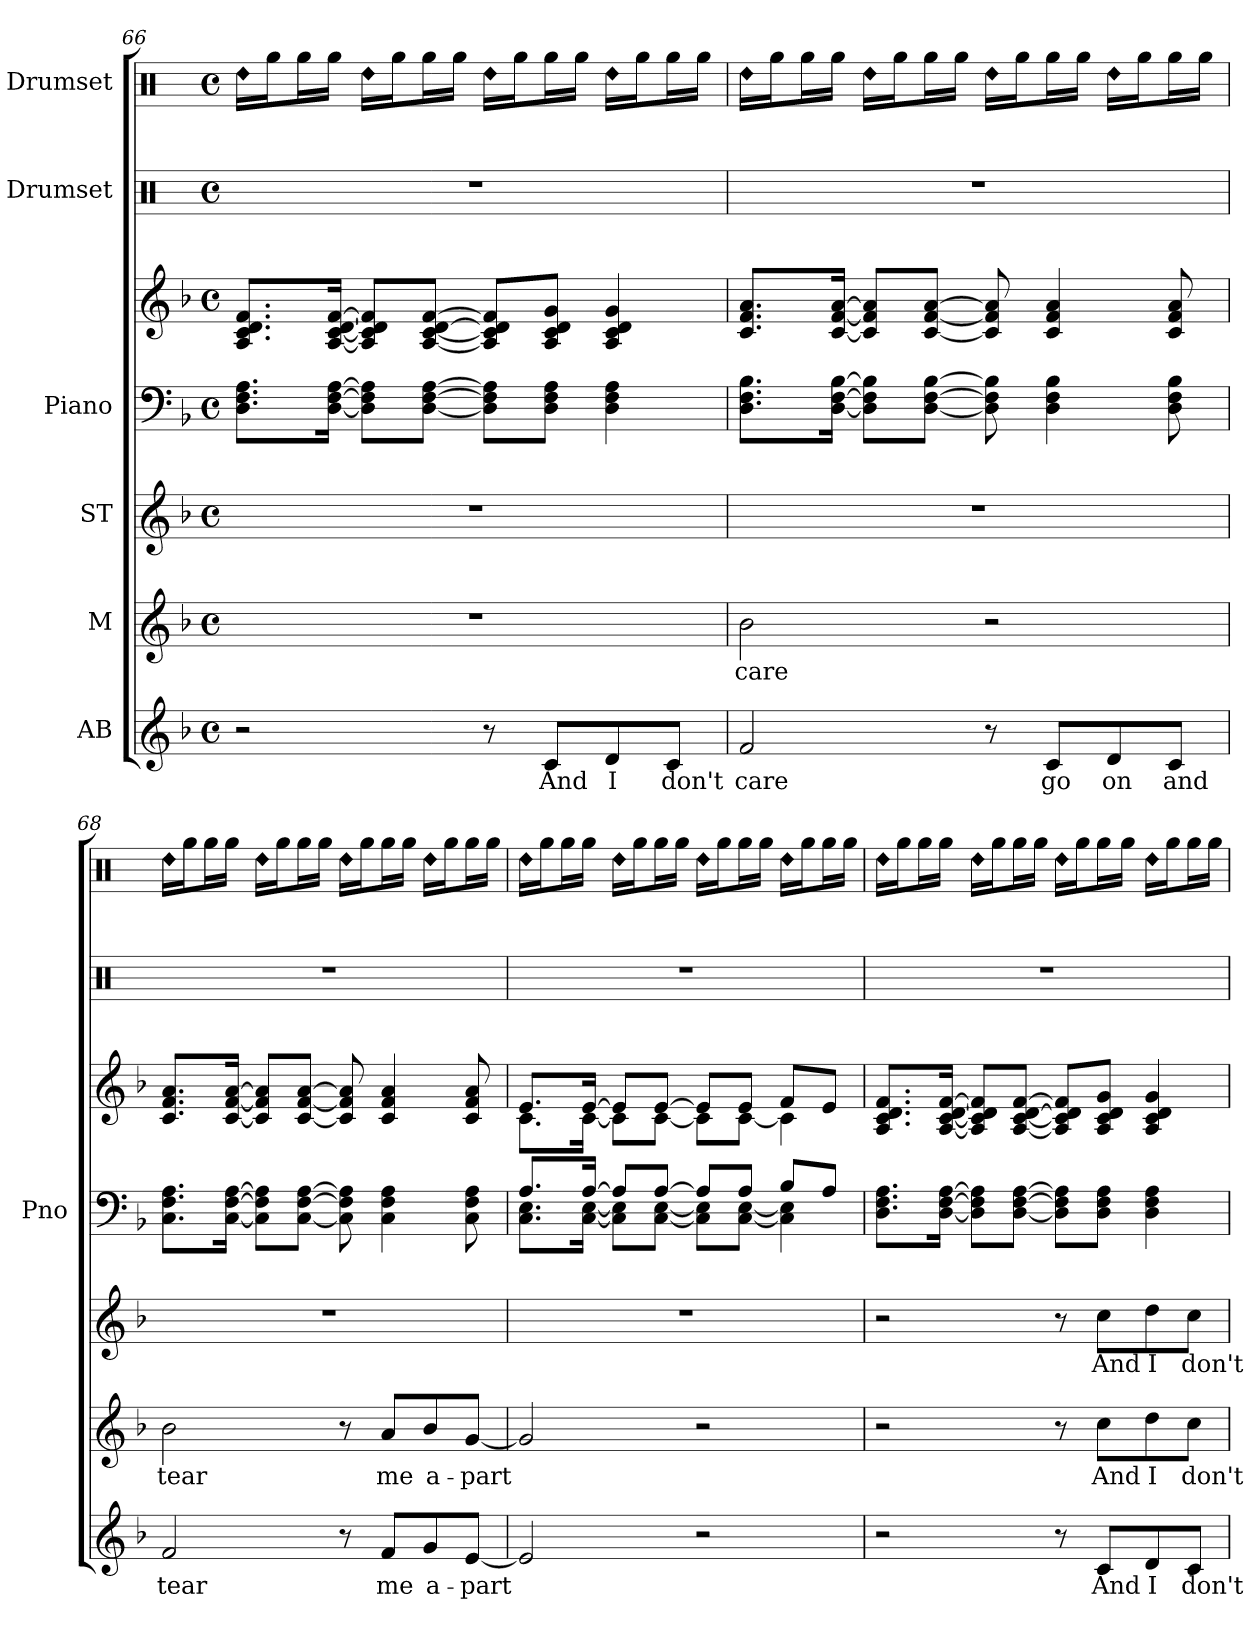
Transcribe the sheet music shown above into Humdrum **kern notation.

**kern	**text	**kern	**text	**kern	**text	**kern	**kern	**kern	**kern
*part6	*part6	*part5	*part5	*part4	*part4	*part3	*part3	*part2	*part1
*staff7	*staff7	*staff6	*staff6	*staff5	*staff5	*staff4	*staff3	*staff2	*staff1
*I"AB	*	*I"M	*	*I"ST	*	*I"Piano	*	*I"Drumset	*I"Drumset
*	*	*	*	*	*	*I'Pno	*	*	*
*clefG2	*	*clefG2	*	*clefG2	*	*clefF4	*clefG2	*clefX	*clefX
*k[b-]	*	*k[b-]	*	*k[b-]	*	*k[b-]	*k[b-]	*k[]	*k[]
*M4/4	*	*M4/4	*	*M4/4	*	*M4/4	*M4/4	*M4/4	*M4/4
*met(c)	*	*met(c)	*	*met(c)	*	*met(c)	*met(c)	*met(c)	*met(c)
=66	=66	=66	=66	=66	=66	=66	=66	=66	=66
!	!	!	!	!	!	!	!	!	!LO:N:head=diamond
2r	.	1r	.	1r	.	8.D\ 8.F\ 8.A\L	8.A/ 8.c/ 8.d/ 8.f/L	1r	16Rdd/LL
.	.	.	.	.	.	.	.	.	16Rgg\J
.	.	.	.	.	.	.	.	.	16Rgg\L
.	.	.	.	.	.	[16D\ [16F\ [16A\Jk	[16A/ [16c/ [16d/ [16f/Jk	.	16Rgg\JJ
!	!	!	!	!	!	!	!	!	!LO:N:head=diamond
.	.	.	.	.	.	8D]\ 8F]\ 8A]\L	8A]/ 8c]/ 8d]/ 8f]/L	.	16Rdd/LL
.	.	.	.	.	.	.	.	.	16Rgg\J
.	.	.	.	.	.	[8D\ [8F\ [8A\J	[8A/ [8c/ [8d/ [8f/J	.	16Rgg\L
.	.	.	.	.	.	.	.	.	16Rgg\JJ
!	!	!	!	!	!	!	!	!	!LO:N:head=diamond
8r	.	.	.	.	.	8D]\ 8F]\ 8A]\L	8A]/ 8c]/ 8d]/ 8f]/L	.	16Rdd/LL
.	.	.	.	.	.	.	.	.	16Rgg\J
!	!LO:LY:b	!	!	!	!	!	!	!	!
8c/L	And	.	.	.	.	8D\ 8F\ 8A\J	8A/ 8c/ 8d/ 8g/J	.	16Rgg\L
.	.	.	.	.	.	.	.	.	16Rgg\JJ
!	!LO:LY:b	!	!	!	!	!	!	!	!LO:N:head=diamond
8d/	I	.	.	.	.	4D\ 4F\ 4A\	4A/ 4c/ 4d/ 4g/	.	16Rdd/LL
.	.	.	.	.	.	.	.	.	16Rgg\J
!	!LO:LY:b	!	!	!	!	!	!	!	!
8c/J	don't	.	.	.	.	.	.	.	16Rgg\L
.	.	.	.	.	.	.	.	.	16Rgg\JJ
=67	=67	=67	=67	=67	=67	=67	=67	=67	=67
!	!LO:LY:b	!	!LO:LY:b	!	!	!	!	!	!LO:N:head=diamond
2f/	-care	2b-\	-care	1r	.	8.D\ 8.F\ 8.B-\L	8.c/ 8.f/ 8.a/L	1r	16Rdd/LL
.	.	.	.	.	.	.	.	.	16Rgg\J
.	.	.	.	.	.	.	.	.	16Rgg\L
.	.	.	.	.	.	[16D\ [16F\ [16B-\Jk	[16c/ [16f/ [16a/Jk	.	16Rgg\JJ
!	!	!	!	!	!	!	!	!	!LO:N:head=diamond
.	.	.	.	.	.	8D]\ 8F]\ 8B-]\L	8c]/ 8f]/ 8a]/L	.	16Rdd/LL
.	.	.	.	.	.	.	.	.	16Rgg\J
.	.	.	.	.	.	[8D\ [8F\ [8B-\J	[8c/ [8f/ [8a/J	.	16Rgg\L
.	.	.	.	.	.	.	.	.	16Rgg\JJ
!	!	!	!	!	!	!	!	!	!LO:N:head=diamond
8r	.	2r	.	.	.	8D\] 8F\] 8B-\]	8c/] 8f/] 8a/]	.	16Rdd/LL
.	.	.	.	.	.	.	.	.	16Rgg\J
!	!LO:LY:b	!	!	!	!	!	!	!	!
8c/L	go	.	.	.	.	4D\ 4F\ 4B-\	4c/ 4f/ 4a/	.	16Rgg\L
.	.	.	.	.	.	.	.	.	16Rgg\JJ
!	!LO:LY:b	!	!	!	!	!	!	!	!LO:N:head=diamond
8d/	on	.	.	.	.	.	.	.	16Rdd/LL
.	.	.	.	.	.	.	.	.	16Rgg\J
!	!LO:LY:b	!	!	!	!	!	!	!	!
8c/J	and	.	.	.	.	8D\ 8F\ 8B-\	8c/ 8f/ 8a/	.	16Rgg\L
.	.	.	.	.	.	.	.	.	16Rgg\JJ
!!LO:LB:g=z
=68	=68	=68	=68	=68	=68	=68	=68	=68	=68
!	!LO:LY:b	!	!LO:LY:b	!	!	!	!	!	!LO:N:head=diamond
2f/	-tear	2b-\	-tear	1r	.	8.C\ 8.F\ 8.A\L	8.c/ 8.f/ 8.a/L	1r	16Rdd/LL
.	.	.	.	.	.	.	.	.	16Rgg\J
.	.	.	.	.	.	.	.	.	16Rgg\L
.	.	.	.	.	.	[16C\ [16F\ [16A\Jk	[16c/ [16f/ [16a/Jk	.	16Rgg\JJ
!	!	!	!	!	!	!	!	!	!LO:N:head=diamond
.	.	.	.	.	.	8C]\ 8F]\ 8A]\L	8c]/ 8f]/ 8a]/L	.	16Rdd/LL
.	.	.	.	.	.	.	.	.	16Rgg\J
.	.	.	.	.	.	[8C\ [8F\ [8A\J	[8c/ [8f/ [8a/J	.	16Rgg\L
.	.	.	.	.	.	.	.	.	16Rgg\JJ
!	!	!	!	!	!	!	!	!	!LO:N:head=diamond
8r	.	8r	.	.	.	8C\] 8F\] 8A\]	8c/] 8f/] 8a/]	.	16Rdd/LL
.	.	.	.	.	.	.	.	.	16Rgg\J
!	!LO:LY:b	!	!LO:LY:b	!	!	!	!	!	!
8f/L	me	8a/L	me	.	.	4C\ 4F\ 4A\	4c/ 4f/ 4a/	.	16Rgg\L
.	.	.	.	.	.	.	.	.	16Rgg\JJ
!	!LO:LY:b	!	!LO:LY:b	!	!	!	!	!	!LO:N:head=diamond
8g/	a-	8b-/	a-	.	.	.	.	.	16Rdd/LL
.	.	.	.	.	.	.	.	.	16Rgg\J
!	!LO:LY:b	!	!LO:LY:b	!	!	!	!	!	!
[8e/J	-part	[8g/J	-part	.	.	8C\ 8F\ 8A\	8c/ 8f/ 8a/	.	16Rgg\L
.	.	.	.	.	.	.	.	.	16Rgg\JJ
=69	=69	=69	=69	=69	=69	=69	=69	=69	=69
*	*	*	*	*	*	*^	*^	*	*
!	!	!	!	!	!	!	!	!	!	!	!LO:N:head=diamond
2e/]	.	2g/]	.	1r	.	8.A/L	8.C\ 8.E\L	8.e/L	8.c\L	1r	16Rdd/LL
.	.	.	.	.	.	.	.	.	.	.	16Rgg\J
.	.	.	.	.	.	.	.	.	.	.	16Rgg\L
.	.	.	.	.	.	[16A/Jk	[16C\ [16E\Jk	[16e/Jk	[16c\Jk	.	16Rgg\JJ
!	!	!	!	!	!	!	!	!	!	!	!LO:N:head=diamond
.	.	.	.	.	.	8A/L]	8C]\ 8E]\L	8e/L]	8c\L]	.	16Rdd/LL
.	.	.	.	.	.	.	.	.	.	.	16Rgg\J
.	.	.	.	.	.	[8A/J	[8C\ [8E\J	[8e/J	[8c\J	.	16Rgg\L
.	.	.	.	.	.	.	.	.	.	.	16Rgg\JJ
!	!	!	!	!	!	!	!	!	!	!	!LO:N:head=diamond
2r	.	2r	.	.	.	8A/L]	8C]\ 8E]\L	8e/L]	8c\L]	.	16Rdd/LL
.	.	.	.	.	.	.	.	.	.	.	16Rgg\J
.	.	.	.	.	.	8A/J	[8C\ [8E\J	8e/J	[8c\J	.	16Rgg\L
.	.	.	.	.	.	.	.	.	.	.	16Rgg\JJ
!	!	!	!	!	!	!	!	!	!	!	!LO:N:head=diamond
.	.	.	.	.	.	8B-/L	4C\] 4E\]	8f/L	4c\]	.	16Rdd/LL
.	.	.	.	.	.	.	.	.	.	.	16Rgg\J
.	.	.	.	.	.	8A/J	.	8e/J	.	.	16Rgg\L
.	.	.	.	.	.	.	.	.	.	.	16Rgg\JJ
*	*	*	*	*	*	*v	*v	*	*	*	*
*	*	*	*	*	*	*	*v	*v	*	*
=70	=70	=70	=70	=70	=70	=70	=70	=70	=70
!	!	!	!	!	!	!	!	!	!LO:N:head=diamond
2r	.	2r	.	2r	.	8.D\ 8.F\ 8.A\L	8.A/ 8.c/ 8.d/ 8.f/L	1r	16Rdd/LL
.	.	.	.	.	.	.	.	.	16Rgg\J
.	.	.	.	.	.	.	.	.	16Rgg\L
.	.	.	.	.	.	[16D\ [16F\ [16A\Jk	[16A/ [16c/ [16d/ [16f/Jk	.	16Rgg\JJ
!	!	!	!	!	!	!	!	!	!LO:N:head=diamond
.	.	.	.	.	.	8D]\ 8F]\ 8A]\L	8A]/ 8c]/ 8d]/ 8f]/L	.	16Rdd/LL
.	.	.	.	.	.	.	.	.	16Rgg\J
.	.	.	.	.	.	[8D\ [8F\ [8A\J	[8A/ [8c/ [8d/ [8f/J	.	16Rgg\L
.	.	.	.	.	.	.	.	.	16Rgg\JJ
!	!	!	!	!	!	!	!	!	!LO:N:head=diamond
8r	.	8r	.	8r	.	8D]\ 8F]\ 8A]\L	8A]/ 8c]/ 8d]/ 8f]/L	.	16Rdd/LL
.	.	.	.	.	.	.	.	.	16Rgg\J
!	!LO:LY:b	!	!LO:LY:b	!	!LO:LY:b	!	!	!	!
8c/L	And	8cc\L	And	8cc\L	And	8D\ 8F\ 8A\J	8A/ 8c/ 8d/ 8g/J	.	16Rgg\L
.	.	.	.	.	.	.	.	.	16Rgg\JJ
!	!LO:LY:b	!	!LO:LY:b	!	!LO:LY:b	!	!	!	!LO:N:head=diamond
8d/	I	8dd\	I	8dd\	I	4D\ 4F\ 4A\	4A/ 4c/ 4d/ 4g/	.	16Rdd/LL
.	.	.	.	.	.	.	.	.	16Rgg\J
!	!LO:LY:b	!	!LO:LY:b	!	!LO:LY:b	!	!	!	!
8c/J	don't	8cc\J	don't	8cc\J	don't	.	.	.	16Rgg\L
.	.	.	.	.	.	.	.	.	16Rgg\JJ
=	=	=	=	=	=	=	=	=	=
*-	*-	*-	*-	*-	*-	*-	*-	*-	*-
